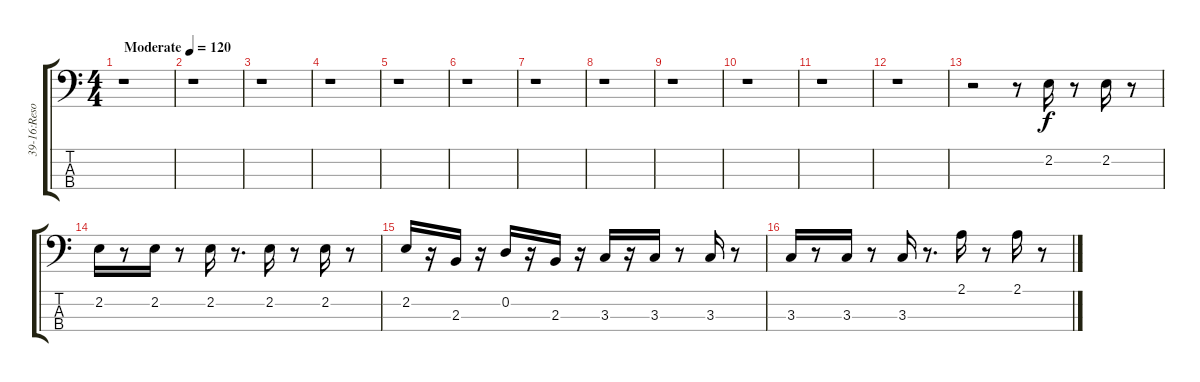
\track ("39-16:Reso SH Bass" "39-16:Reso") {instrument synthbass1}
\staff {score tabs}
\tuning (G2 D2 A1 E1) {hide}
\ts (4 4)
\tempo (120 "Moderate")
\clef f4
\ks c
r.1{dy f instrument synthbass1} |
r.1 |
r.1 |
r.1 |
r.1 |
r.1 |
r.1 |
r.1 |
r.1 |
r.1 |
r.1 |
r.1 |
r.2 r.8 2.2.16 r.8 2.2.16 r.8 |
2.2.16 r.8 2.2.16 r.8 2.2.16 r.8{d} 2.2.16 r.8 2.2.16 r.8 |
2.2.16 r.16 2.3.16 r.16 0.2.16 r.16 2.3.16 r.16 3.3.16 r.16 3.3.16 r.8 3.3.16 r.8 |
3.3.16 r.8 3.3.16 r.8 3.3.16 r.8{d} 2.1.16 r.8 2.1.16 r.8
